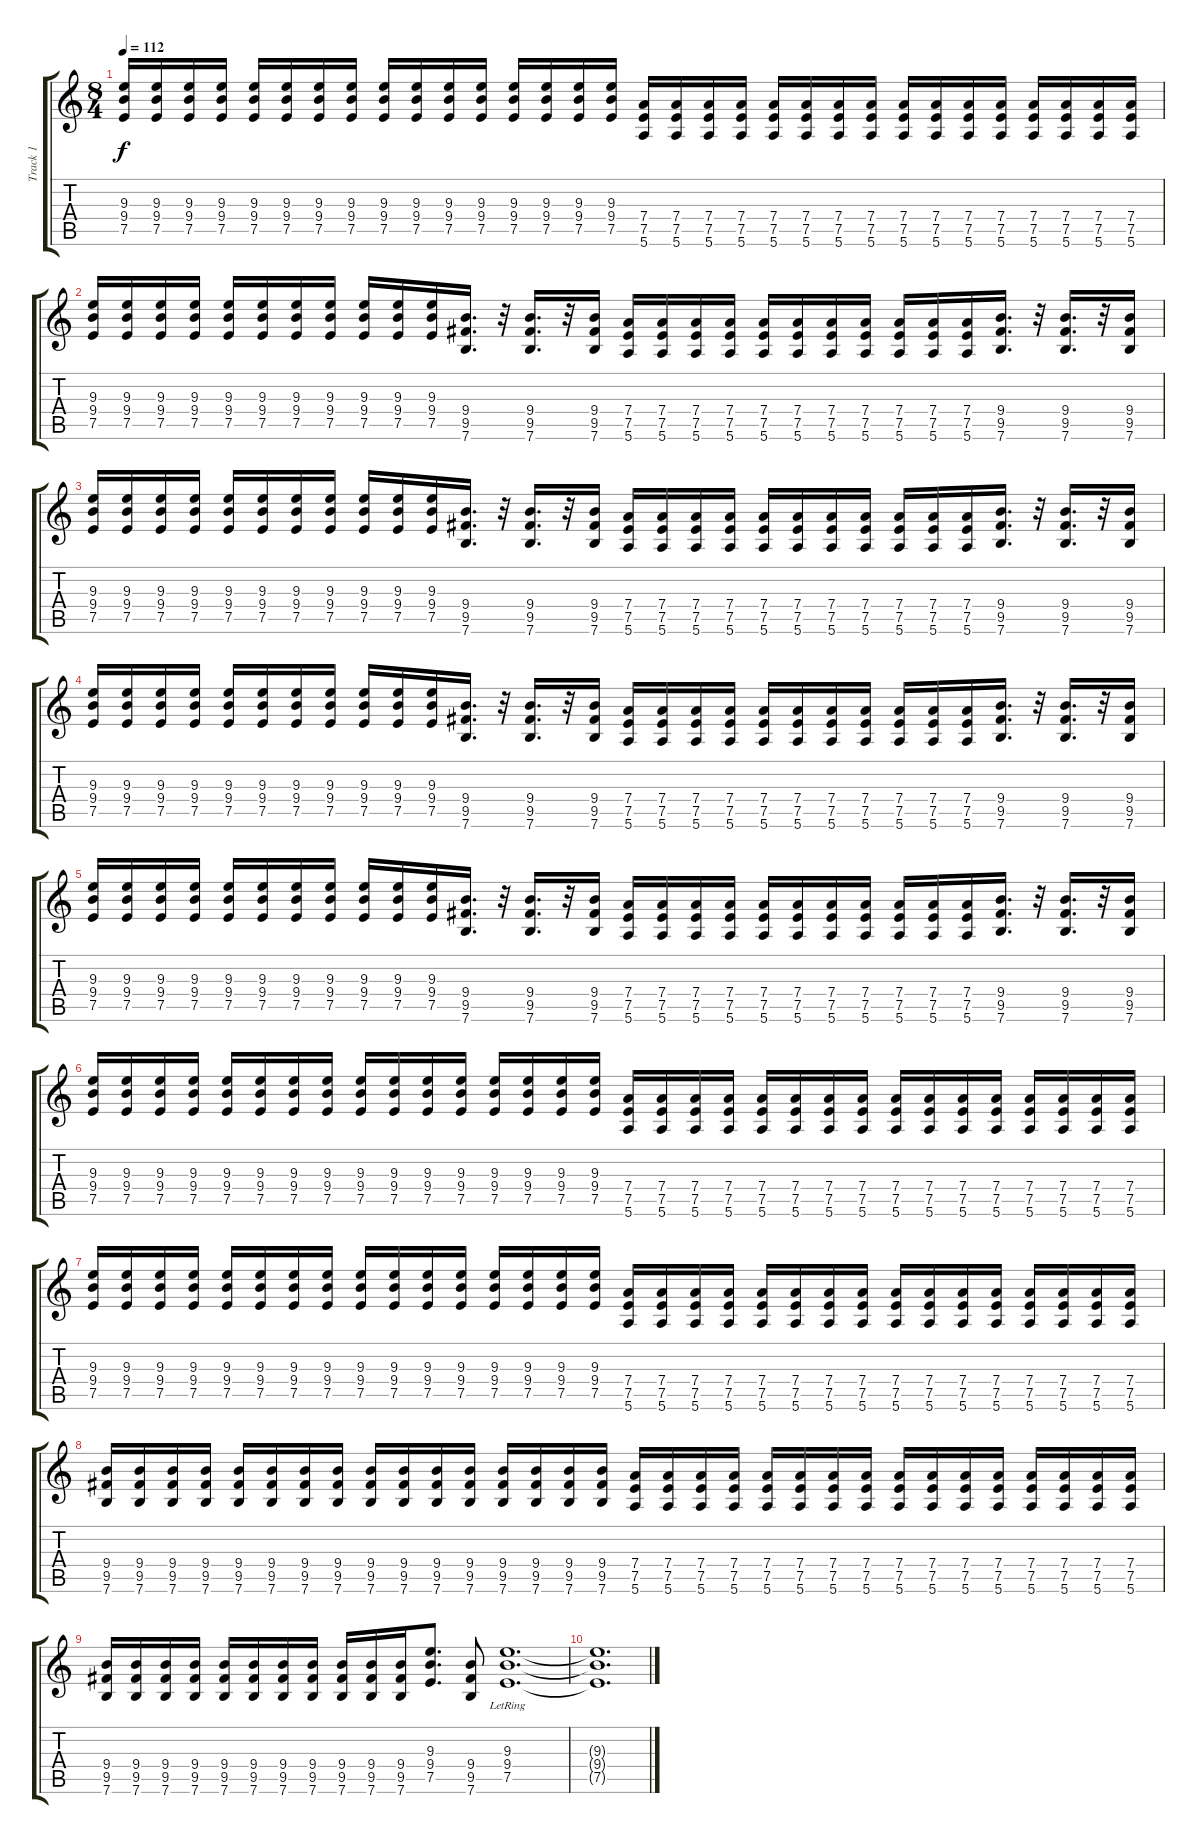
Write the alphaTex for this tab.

\track ("Track 1" "Track 1") {instrument distortionguitar}
\staff {score tabs}
\tuning (E4 B3 G3 D3 A2 E2) {hide}
\ts (8 4)
\tempo 112
\clef g2
\ks c
(9.3 9.4 7.5).16{dy f} (9.3 9.4 7.5).16 (9.3 9.4 7.5).16 (9.3 9.4 7.5).16 (9.3 9.4 7.5).16 (9.3 9.4 7.5).16 (9.3 9.4 7.5).16 (9.3 9.4 7.5).16 (9.3 9.4 7.5).16 (9.3 9.4 7.5).16 (9.3 9.4 7.5).16 (9.3 9.4 7.5).16 (9.3 9.4 7.5).16 (9.3 9.4 7.5).16 (9.3 9.4 7.5).16 (9.3 9.4 7.5).16 (7.4 7.5 5.6).16 (7.4 7.5 5.6).16 (7.4 7.5 5.6).16 (7.4 7.5 5.6).16 (7.4 7.5 5.6).16 (7.4 7.5 5.6).16 (7.4 7.5 5.6).16 (7.4 7.5 5.6).16 (7.4 7.5 5.6).16 (7.4 7.5 5.6).16 (7.4 7.5 5.6).16 (7.4 7.5 5.6).16 (7.4 7.5 5.6).16 (7.4 7.5 5.6).16 (7.4 7.5 5.6).16 (7.4 7.5 5.6).16 |
(9.3 9.4 7.5).16 (9.3 9.4 7.5).16 (9.3 9.4 7.5).16 (9.3 9.4 7.5).16 (9.3 9.4 7.5).16 (9.3 9.4 7.5).16 (9.3 9.4 7.5).16 (9.3 9.4 7.5).16 (9.3 9.4 7.5).16 (9.3 9.4 7.5).16 (9.3 9.4 7.5).16 (9.4 9.5 7.6).16{d} r.32 (9.4 9.5 7.6).16{d} r.32 (9.4 9.5 7.6).16 (7.4 7.5 5.6).16 (7.4 7.5 5.6).16 (7.4 7.5 5.6).16 (7.4 7.5 5.6).16 (7.4 7.5 5.6).16 (7.4 7.5 5.6).16 (7.4 7.5 5.6).16 (7.4 7.5 5.6).16 (7.4 7.5 5.6).16 (7.4 7.5 5.6).16 (7.4 7.5 5.6).16 (9.4 9.5 7.6).16{d} r.32 (9.4 9.5 7.6).16{d} r.32 (9.4 9.5 7.6).16 |
(9.3 9.4 7.5).16 (9.3 9.4 7.5).16 (9.3 9.4 7.5).16 (9.3 9.4 7.5).16 (9.3 9.4 7.5).16 (9.3 9.4 7.5).16 (9.3 9.4 7.5).16 (9.3 9.4 7.5).16 (9.3 9.4 7.5).16 (9.3 9.4 7.5).16 (9.3 9.4 7.5).16 (9.4 9.5 7.6).16{d} r.32 (9.4 9.5 7.6).16{d} r.32 (9.4 9.5 7.6).16 (7.4 7.5 5.6).16 (7.4 7.5 5.6).16 (7.4 7.5 5.6).16 (7.4 7.5 5.6).16 (7.4 7.5 5.6).16 (7.4 7.5 5.6).16 (7.4 7.5 5.6).16 (7.4 7.5 5.6).16 (7.4 7.5 5.6).16 (7.4 7.5 5.6).16 (7.4 7.5 5.6).16 (9.4 9.5 7.6).16{d} r.32 (9.4 9.5 7.6).16{d} r.32 (9.4 9.5 7.6).16 |
(9.3 9.4 7.5).16 (9.3 9.4 7.5).16 (9.3 9.4 7.5).16 (9.3 9.4 7.5).16 (9.3 9.4 7.5).16 (9.3 9.4 7.5).16 (9.3 9.4 7.5).16 (9.3 9.4 7.5).16 (9.3 9.4 7.5).16 (9.3 9.4 7.5).16 (9.3 9.4 7.5).16 (9.4 9.5 7.6).16{d} r.32 (9.4 9.5 7.6).16{d} r.32 (9.4 9.5 7.6).16 (7.4 7.5 5.6).16 (7.4 7.5 5.6).16 (7.4 7.5 5.6).16 (7.4 7.5 5.6).16 (7.4 7.5 5.6).16 (7.4 7.5 5.6).16 (7.4 7.5 5.6).16 (7.4 7.5 5.6).16 (7.4 7.5 5.6).16 (7.4 7.5 5.6).16 (7.4 7.5 5.6).16 (9.4 9.5 7.6).16{d} r.32 (9.4 9.5 7.6).16{d} r.32 (9.4 9.5 7.6).16 |
(9.3 9.4 7.5).16 (9.3 9.4 7.5).16 (9.3 9.4 7.5).16 (9.3 9.4 7.5).16 (9.3 9.4 7.5).16 (9.3 9.4 7.5).16 (9.3 9.4 7.5).16 (9.3 9.4 7.5).16 (9.3 9.4 7.5).16 (9.3 9.4 7.5).16 (9.3 9.4 7.5).16 (9.4 9.5 7.6).16{d} r.32 (9.4 9.5 7.6).16{d} r.32 (9.4 9.5 7.6).16 (7.4 7.5 5.6).16 (7.4 7.5 5.6).16 (7.4 7.5 5.6).16 (7.4 7.5 5.6).16 (7.4 7.5 5.6).16 (7.4 7.5 5.6).16 (7.4 7.5 5.6).16 (7.4 7.5 5.6).16 (7.4 7.5 5.6).16 (7.4 7.5 5.6).16 (7.4 7.5 5.6).16 (9.4 9.5 7.6).16{d} r.32 (9.4 9.5 7.6).16{d} r.32 (9.4 9.5 7.6).16 |
(9.3 9.4 7.5).16 (9.3 9.4 7.5).16 (9.3 9.4 7.5).16 (9.3 9.4 7.5).16 (9.3 9.4 7.5).16 (9.3 9.4 7.5).16 (9.3 9.4 7.5).16 (9.3 9.4 7.5).16 (9.3 9.4 7.5).16 (9.3 9.4 7.5).16 (9.3 9.4 7.5).16 (9.3 9.4 7.5).16 (9.3 9.4 7.5).16 (9.3 9.4 7.5).16 (9.3 9.4 7.5).16 (9.3 9.4 7.5).16 (7.4 7.5 5.6).16 (7.4 7.5 5.6).16 (7.4 7.5 5.6).16 (7.4 7.5 5.6).16 (7.4 7.5 5.6).16 (7.4 7.5 5.6).16 (7.4 7.5 5.6).16 (7.4 7.5 5.6).16 (7.4 7.5 5.6).16 (7.4 7.5 5.6).16 (7.4 7.5 5.6).16 (7.4 7.5 5.6).16 (7.4 7.5 5.6).16 (7.4 7.5 5.6).16 (7.4 7.5 5.6).16 (7.4 7.5 5.6).16 |
(9.3 9.4 7.5).16 (9.3 9.4 7.5).16 (9.3 9.4 7.5).16 (9.3 9.4 7.5).16 (9.3 9.4 7.5).16 (9.3 9.4 7.5).16 (9.3 9.4 7.5).16 (9.3 9.4 7.5).16 (9.3 9.4 7.5).16 (9.3 9.4 7.5).16 (9.3 9.4 7.5).16 (9.3 9.4 7.5).16 (9.3 9.4 7.5).16 (9.3 9.4 7.5).16 (9.3 9.4 7.5).16 (9.3 9.4 7.5).16 (7.4 7.5 5.6).16 (7.4 7.5 5.6).16 (7.4 7.5 5.6).16 (7.4 7.5 5.6).16 (7.4 7.5 5.6).16 (7.4 7.5 5.6).16 (7.4 7.5 5.6).16 (7.4 7.5 5.6).16 (7.4 7.5 5.6).16 (7.4 7.5 5.6).16 (7.4 7.5 5.6).16 (7.4 7.5 5.6).16 (7.4 7.5 5.6).16 (7.4 7.5 5.6).16 (7.4 7.5 5.6).16 (7.4 7.5 5.6).16 |
(9.4 9.5 7.6).16 (9.4 9.5 7.6).16 (9.4 9.5 7.6).16 (9.4 9.5 7.6).16 (9.4 9.5 7.6).16 (9.4 9.5 7.6).16 (9.4 9.5 7.6).16 (9.4 9.5 7.6).16 (9.4 9.5 7.6).16 (9.4 9.5 7.6).16 (9.4 9.5 7.6).16 (9.4 9.5 7.6).16 (9.4 9.5 7.6).16 (9.4 9.5 7.6).16 (9.4 9.5 7.6).16 (9.4 9.5 7.6).16 (7.4 7.5 5.6).16 (7.4 7.5 5.6).16 (7.4 7.5 5.6).16 (7.4 7.5 5.6).16 (7.4 7.5 5.6).16 (7.4 7.5 5.6).16 (7.4 7.5 5.6).16 (7.4 7.5 5.6).16 (7.4 7.5 5.6).16 (7.4 7.5 5.6).16 (7.4 7.5 5.6).16 (7.4 7.5 5.6).16 (7.4 7.5 5.6).16 (7.4 7.5 5.6).16 (7.4 7.5 5.6).16 (7.4 7.5 5.6).16 |
(9.4 9.5 7.6).16 (9.4 9.5 7.6).16 (9.4 9.5 7.6).16 (9.4 9.5 7.6).16 (9.4 9.5 7.6).16 (9.4 9.5 7.6).16 (9.4 9.5 7.6).16 (9.4 9.5 7.6).16 (9.4 9.5 7.6).16 (9.4 9.5 7.6).16 (9.4 9.5 7.6).16 (9.3 9.4 7.5).8{d} (9.4 9.5 7.6).8 (9.3{lr} 9.4 7.5{lr}).1{d} |
(9.3{t} 9.4{t} 7.5{t}).1{d}
